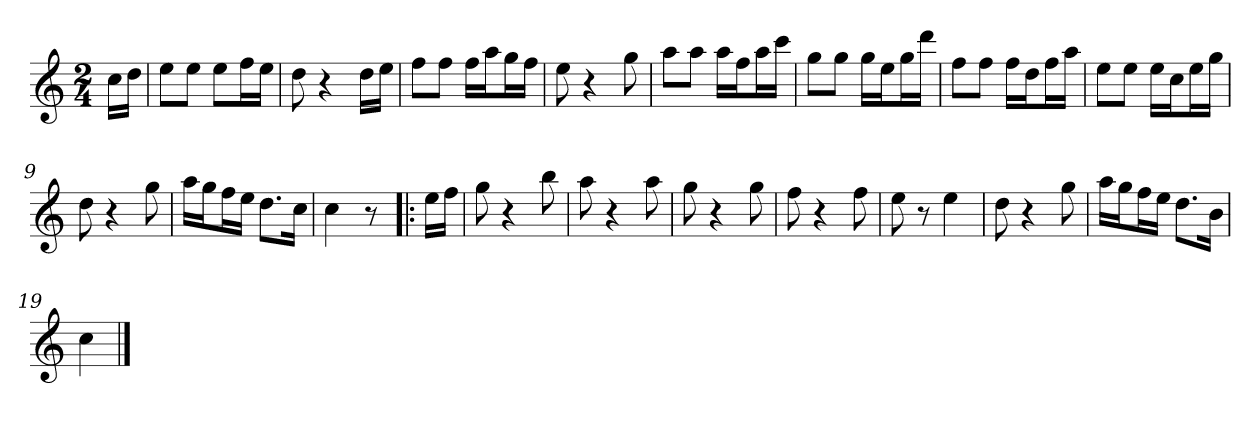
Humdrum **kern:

**kern
*part1
*staff1
*clefG2
*k[]
*C:
*M2/4
*MM120
=
16cc\LL
16dd\JJ
=1
8ee\L
8ee\J
8ee\L
16ff\L
16ee\JJ
=2
8dd
4r
16dd\LL
16ee\JJ
=3
8ff\L
8ff\J
16ff\LL
16aa\J
16gg\L
16ff\JJ
=4
8ee
4r
8gg
=5
8aa\L
8aa\J
16aa\LL
16ff\J
16aa\L
16ccc\JJ
=6
8gg\L
8gg\J
16gg\LL
16ee\J
16gg\L
16ddd\JJ
=7
8ff\L
8ff\J
16ff\LL
16dd\J
16ff\L
16aa\JJ
=8
8ee\L
8ee\J
16ee\LL
16cc\J
16ee\L
16gg\JJ
=9
8dd
4r
8gg
=10
16aa\LL
16gg\J
16ff\L
16ee\JJ
8.dd\L
16cc\Jk
=11
4cc
8r
=!|:
16ee\LL
16ff\JJ
=12
8gg
4r
8bb
=13
8aa
4r
8aa
=14
8gg
4r
8gg
=15
8ff
4r
8ff
=16
8ee
8r
4ee
=17
8dd
4r
8gg
=18
16aa\LL
16gg\J
16ff\L
16ee\JJ
8.dd\L
16b\Jk
=19
4cc
==
*-
